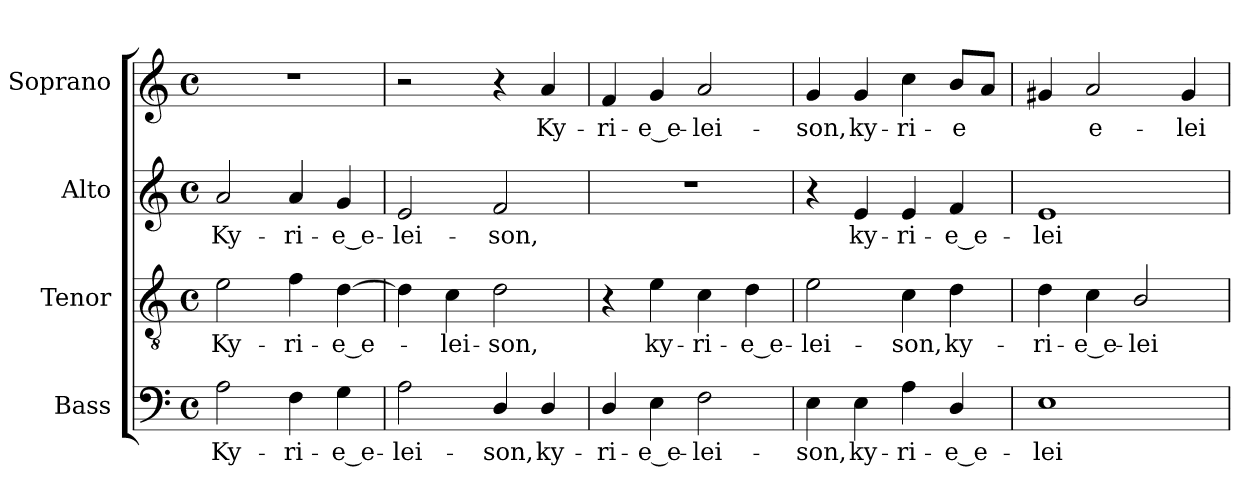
**kern	**text	**kern	**text	**kern	**text	**kern	**text
*part4	*part4	*part3	*part3	*part2	*part2	*part1	*part1
*staff4	*staff4	*staff3	*staff3	*staff2	*staff2	*staff1	*staff1
*I"Bass	*	*I"Tenor	*	*I"Alto	*	*I"Soprano	*
*I'B.	*	*I'T.	*	*I'A.	*	*I'S.	*
!!LO:PB:g=z
*clefF4	*	*clefGv2	*	*clefG2	*	*clefG2	*
*	*	*ITrd7c12	*	*	*	*	*
*k[]	*	*k[]	*	*k[]	*	*k[]	*
*C:	*	*C:	*	*C:	*	*C:	*
*M4/4	*	*M4/4	*	*M4/4	*	*M4/4	*
*met(c)	*	*met(c)	*	*met(c)	*	*met(c)	*
=1	=1	=1	=1	=1	=1	=1	=1
!	!LO:LY:b:color=#000000	!	!	!	!	!	!
!	!	!	!LO:LY:b:color=#000000	!	!	!	!
!	!	!	!	!	!LO:LY:b:color=#000000	!	!
2Ai\	Ky-	2Ei\	Ky-	2ai/	Ky-	1r	.
!	!LO:LY:b:color=#000000	!	!	!	!	!	!
!	!	!	!LO:LY:b:color=#000000	!	!	!	!
!	!	!	!	!	!LO:LY:b:color=#000000	!	!
4Fi\	-ri-	4Fi\	-ri-	4ai/	-ri-	.	.
!	!LO:LY:b:color=#000000	!	!	!	!	!	!
!	!	!	!LO:LY:b:color=#000000	!	!	!	!
!	!	!	!	!	!LO:LY:b:color=#000000	!	!
4Gi\	-e_e-	[4Di\	-e_e-	4gi/	-e_e-	.	.
=2	=2	=2	=2	=2	=2	=2	=2
!	!LO:LY:b:color=#000000	!	!	!	!	!	!
!	!	!	!	!	!LO:LY:b:color=#000000	!	!
2Ai\	-lei-	4Di\]	.	2ei/	-lei-	2r	.
!	!	!	!LO:LY:b:color=#000000	!	!	!	!
.	.	4Ci\	-lei-	.	.	.	.
!	!LO:LY:b:color=#000000	!	!	!	!	!	!
!	!	!	!LO:LY:b:color=#000000	!	!	!	!
!	!	!	!	!	!LO:LY:b:color=#000000	!	!
4Di/	-son,	2Di\	-son,	2fi/	-son,	4r	.
!	!LO:LY:b:color=#000000	!	!	!	!	!	!
!	!	!	!	!	!	!	!LO:LY:b:color=#000000
4Di/	ky-	.	.	.	.	4ai/	Ky-
=3	=3	=3	=3	=3	=3	=3	=3
!	!LO:LY:b:color=#000000	!	!	!	!	!	!
!	!	!	!	!	!	!	!LO:LY:b:color=#000000
4Di/	-ri-	4r	.	1r	.	4fi/	-ri-
!	!LO:LY:b:color=#000000	!	!	!	!	!	!
!	!	!	!LO:LY:b:color=#000000	!	!	!	!
!	!	!	!	!	!	!	!LO:LY:b:color=#000000
4Ei\	-e_e-	4Ei\	ky-	.	.	4gi/	-e_e-
!	!LO:LY:b:color=#000000	!	!	!	!	!	!
!	!	!	!LO:LY:b:color=#000000	!	!	!	!
!	!	!	!	!	!	!	!LO:LY:b:color=#000000
2Fi\	-lei-	4Ci\	-ri-	.	.	2ai/	-lei-
!	!	!	!LO:LY:b:color=#000000	!	!	!	!
.	.	4Di\	-e_e-	.	.	.	.
=4	=4	=4	=4	=4	=4	=4	=4
!	!LO:LY:b:color=#000000	!	!	!	!	!	!
!	!	!	!LO:LY:b:color=#000000	!	!	!	!
!	!	!	!	!	!	!	!LO:LY:b:color=#000000
4Ei\	-son,	2Ei\	-lei-	4r	.	4gi/	-son,
!	!LO:LY:b:color=#000000	!	!	!	!	!	!
!	!	!	!	!	!LO:LY:b:color=#000000	!	!
!	!	!	!	!	!	!	!LO:LY:b:color=#000000
4Ei\	ky-	.	.	4ei/	ky-	4gi/	ky-
!	!LO:LY:b:color=#000000	!	!	!	!	!	!
!	!	!	!LO:LY:b:color=#000000	!	!	!	!
!	!	!	!	!	!LO:LY:b:color=#000000	!	!
!	!	!	!	!	!	!	!LO:LY:b:color=#000000
4Ai\	-ri-	4Ci\	-son,	4ei/	-ri-	4cci\	-ri-
!	!LO:LY:b:color=#000000	!	!	!	!	!	!
!	!	!	!LO:LY:b:color=#000000	!	!	!	!
!	!	!	!	!	!LO:LY:b:color=#000000	!	!
!	!	!	!	!	!	!	!LO:LY:b:color=#000000
4Di/	-e_e-	4Di\	ky-	4fi/	-e_e-	8bi/L	-e
.	.	.	.	.	.	8ai/J	.
=5	=5	=5	=5	=5	=5	=5	=5
!	!LO:LY:b:color=#000000	!	!	!	!	!	!
!	!	!	!LO:LY:b:color=#000000	!	!	!	!
!	!	!	!	!	!LO:LY:b:color=#000000	!	!
1Ei	-lei-	4Di\	-ri-	1ei	-lei-	4g#Xi/	.
!	!	!	!LO:LY:b:color=#000000	!	!	!	!
!	!	!	!	!	!	!	!LO:LY:b:color=#000000
.	.	4Ci\	-e_e-	.	.	2ai/	e-
!	!	!	!LO:LY:b:color=#000000	!	!	!	!
.	.	2BBi/	-lei-	.	.	.	.
!	!	!	!	!	!	!	!LO:LY:b:color=#000000
.	.	.	.	.	.	4g#i/	-lei-
=	=	=	=	=	=	=	=
*-	*-	*-	*-	*-	*-	*-	*-
